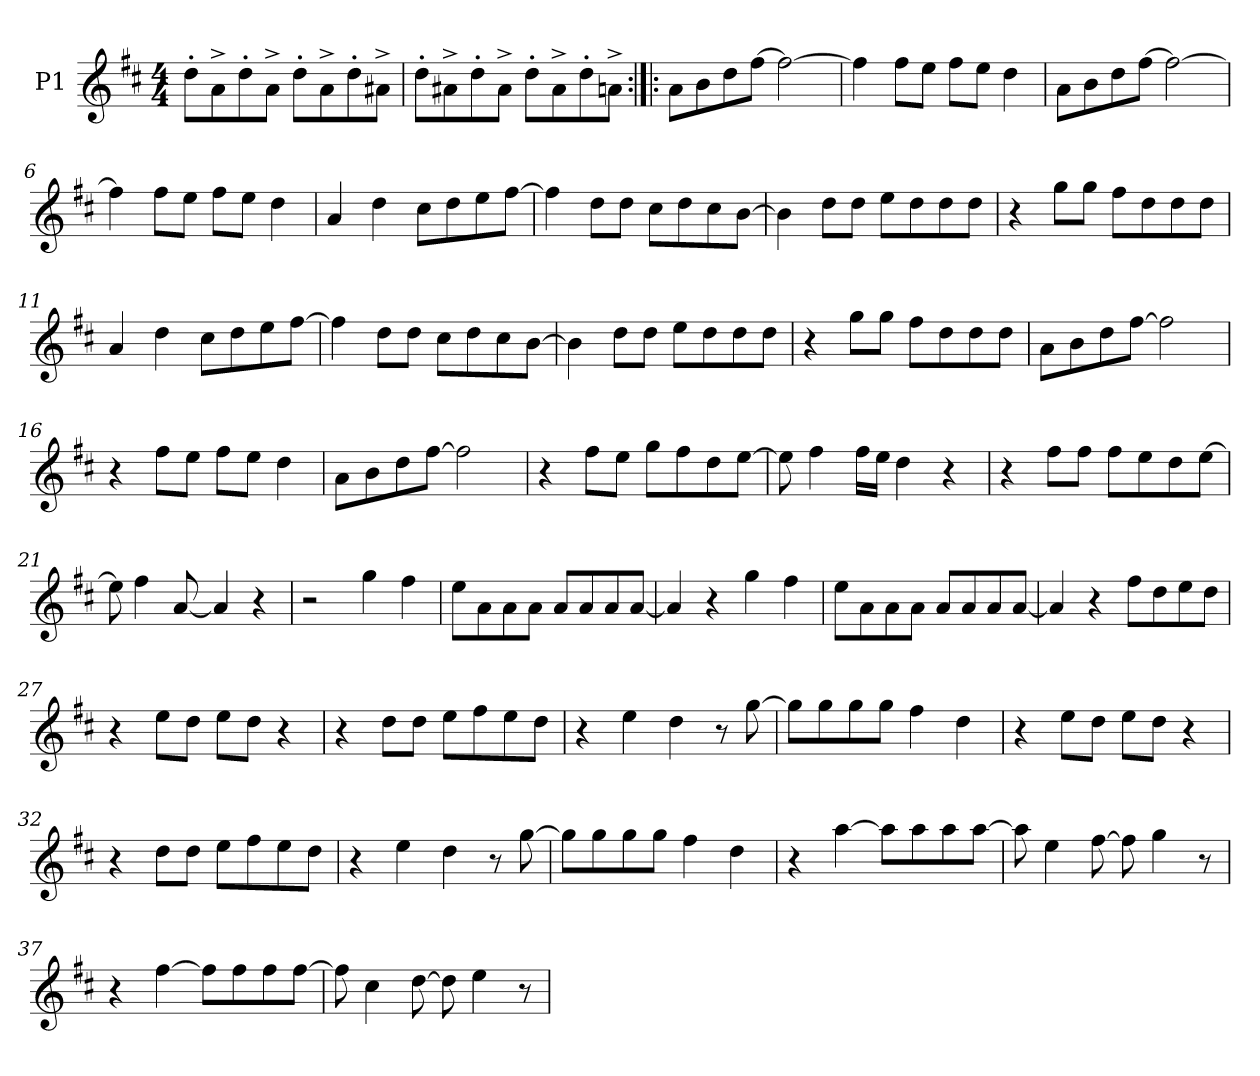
**kern
*part1
*staff1
*I"P1
*clefG2
*k[f#c#]
*D:
*M4/4
*MM135
=1
8dd'\L
8a^\
8dd'\
8a^\J
8dd'\L
8a^\
8dd'\
8a#X^\J
=2
8dd'\L
8a#X^\
8dd'\
8a#^\J
8dd'\L
8a#^\
8dd'\
8an^\J
=3:|!|:
8a\L
8b\
8dd\
[>8ff#\J
2ff#\_
=4
4ff#\]
8ff#\L
8ee\J
8ff#\L
8ee\J
4dd\
=5
8a\L
8b\
8dd\
[>8ff#\J
2ff#\_
!!LO:LB:g=z
=6
4ff#\]
8ff#\L
8ee\J
8ff#\L
8ee\J
4dd\
=7
4a/
4dd\
8cc#\L
8dd\
8ee\
[>8ff#\J
=8
4ff#\]
8dd\L
8dd\J
8cc#\L
8dd\
8cc#\
[>8b\J
=9
4b\]
8dd\L
8dd\J
8ee\L
8dd\
8dd\
8dd\J
=10
4r
8gg\L
8gg\J
8ff#\L
8dd\
8dd\
8dd\J
!!LO:LB:g=z
=11
4a/
4dd\
8cc#\L
8dd\
8ee\
[>8ff#\J
=12
4ff#\]
8dd\L
8dd\J
8cc#\L
8dd\
8cc#\
[>8b\J
=13
4b\]
8dd\L
8dd\J
8ee\L
8dd\
8dd\
8dd\J
=14
4r
8gg\L
8gg\J
8ff#\L
8dd\
8dd\
8dd\J
=15
8a\L
8b\
8dd\
[>8ff#\J
2ff#\]
!!LO:LB:g=z
=16
4r
8ff#\L
8ee\J
8ff#\L
8ee\J
4dd\
=17
8a\L
8b\
8dd\
[>8ff#\J
2ff#\]
=18
4r
8ff#\L
8ee\J
8gg\L
8ff#\
8dd\
[>8ee\J
=19
8ee\]
4ff#\
16ff#\LL
16ee\JJ
4dd\
4r
=20
4r
8ff#\L
8ff#\J
8ff#\L
8ee\
8dd\
[>8ee\J
!!LO:LB:g=z
=21
8ee\]
4ff#\
[<8a/
4a/]
4r
=22
2r
4gg\
4ff#\
=23
8ee\L
8a\
8a\
8a\J
8a/L
8a/
8a/
[<8a/J
=24
4a/]
4r
4gg\
4ff#\
=25
8ee\L
8a\
8a\
8a\J
8a/L
8a/
8a/
[<8a/J
!!LO:LB:g=z
=26
4a/]
4r
8ff#\L
8dd\
8ee\
8dd\J
=27
4r
8ee\L
8dd\J
8ee\L
8dd\J
4r
=28
4r
8dd\L
8dd\J
8ee\L
8ff#\
8ee\
8dd\J
=29
4r
4ee\
4dd\
8r
[>8gg\
=30
8gg\L]
8gg\
8gg\
8gg\J
4ff#\
4dd\
!!LO:LB:g=z
=31
4r
8ee\L
8dd\J
8ee\L
8dd\J
4r
=32
4r
8dd\L
8dd\J
8ee\L
8ff#\
8ee\
8dd\J
=33
4r
4ee\
4dd\
8r
[>8gg\
=34
8gg\L]
8gg\
8gg\
8gg\J
4ff#\
4dd\
=35
4r
[>4aa\
8aa\L]
8aa\
8aa\
[>8aa\J
!!LO:LB:g=z
=36
8aa\]
4ee\
[>8ff#\
8ff#\]
4gg\
8r
=37
4r
[>4ff#\
8ff#\L]
8ff#\
8ff#\
[>8ff#\J
=38
8ff#\]
4cc#\
[>8dd\
8dd\]
4ee\
8r
=
*-
